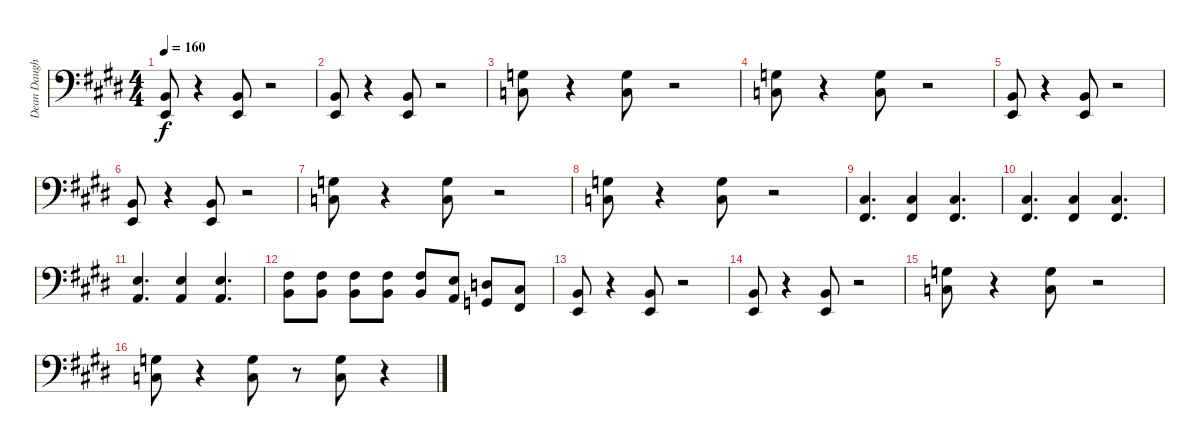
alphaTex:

\track ("Dean Daughtry Keyboards LH" "Dean Daugh") {instrument honkytonkpiano}
\staff {score}
\tuning (G2 D2 A1 E1) {hide}
\ts (4 4)
\tempo 160
\clef f4
\ks e
(14.3 12.4).8{dy f} r.4 (14.3 12.4).8 r.2 |
(14.3 12.4).8 r.4 (14.3 12.4).8 r.2 |
(12.1 10.2).8 r.4 (12.1 10.2).8 r.2 |
(12.1 10.2).8 r.4 (12.1 10.2).8 r.2 |
(9.2 7.3).8 r.4 (9.2 7.3).8 r.2 |
(9.2 7.3).8 r.4 (9.2 7.3).8 r.2 |
(12.1 10.2).8 r.4 (12.1 10.2).8 r.2 |
(12.1 10.2).8 r.4 (12.1 10.2).8 r.2 |
(11.2 9.3).4{d} (11.2 9.3).4 (11.2 9.3).4{d} |
(11.2 9.3).4{d} (11.2 9.3).4 (11.2 9.3).4{d} |
(9.1 7.2).4{d} (9.1 7.2).4 (9.1 7.2).4{d} |
(11.1 9.2).8 (11.1 9.2).8 (11.1 9.2).8 (11.1 9.2).8 (11.1 9.2).8 (9.1 7.2).8 (7.1 5.2).8 (6.1 4.2).8 |
(4.1 2.2).8 r.4 (4.1 2.2).8 r.2 |
(4.1 2.2).8 r.4 (4.1 2.2).8 r.2 |
(12.1 10.2).8 r.4 (12.1 10.2).8 r.2 |
(12.1 10.2).8 r.4 (12.1 10.2).8 r.8 (12.1 10.2).8 r.4
